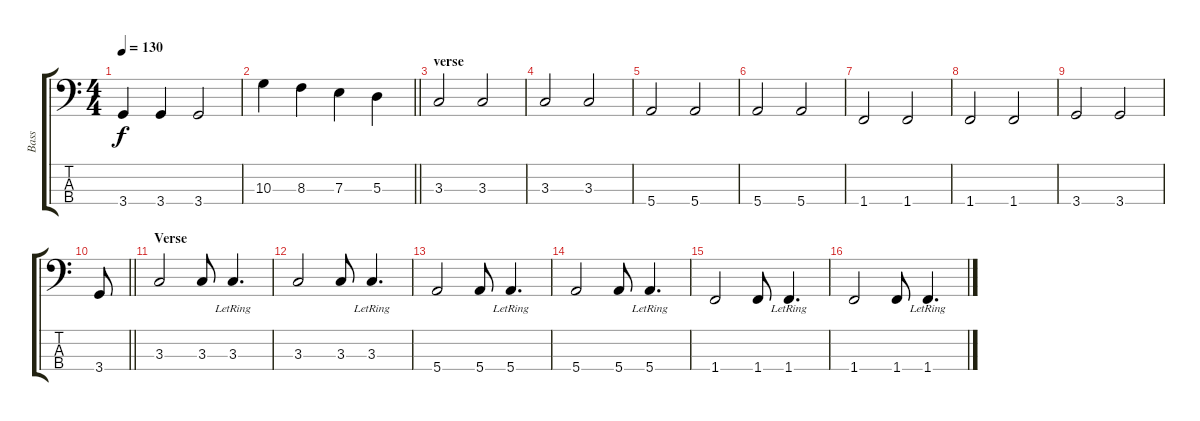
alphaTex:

\track ("Bass" "Bass") {instrument electricbassfinger}
\staff {score tabs}
\tuning (G2 D2 A1 E1) {hide}
\ts (4 4)
\tempo 130
\clef f4
\ks c
3.4.4{dy f} 3.4.4 3.4.2 |
\barLineRight lightlight
10.3.4 8.3.4 7.3.4 5.3.4 |
\section ("" "verse")
3.3.2 3.3.2 |
3.3.2 3.3.2 |
5.4.2 5.4.2 |
5.4.2 5.4.2 |
1.4.2 1.4.2 |
1.4.2 1.4.2 |
3.4.2 3.4.2 |
\barLineRight lightlight
3.4.8 |
\section ("" "Verse ")
3.3.2 3.3.8 3.3{lr}.4{d} |
3.3.2 3.3.8 3.3{lr}.4{d} |
5.4.2 5.4.8 5.4{lr}.4{d} |
5.4.2 5.4.8 5.4{lr}.4{d} |
1.4.2 1.4.8 1.4{lr}.4{d} |
1.4.2 1.4.8 1.4{lr}.4{d}
